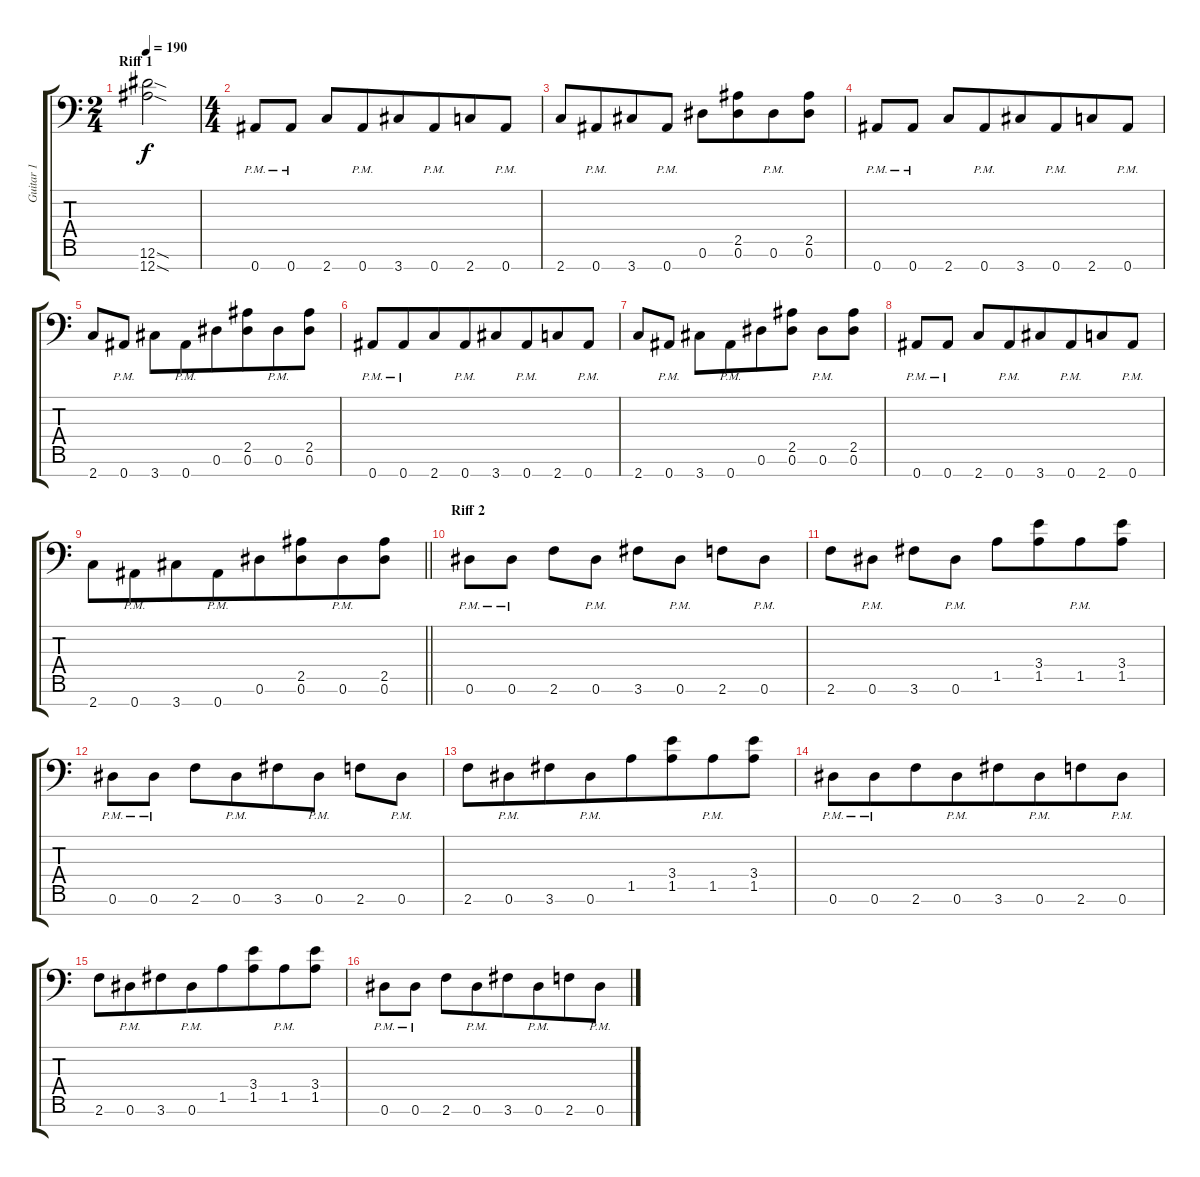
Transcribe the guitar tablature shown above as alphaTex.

\track ("Guitar 1" "Guitar 1") {instrument distortionguitar}
\staff {score tabs}
\tuning (Eb4 Bb3 Gb3 Db3 Ab2 Eb2 Bb1) {hide}
\ts (2 4)
\section ("" "Riff 1")
\tempo 190
\clef f4
\ks c
(12.6{sod} 12.7{sod}).2{dy f instrument distortionguitar} |
\ts (4 4)
0.7{pm}.8{beam merge} 0.7{pm}.8 2.7.8 0.7{pm}.8{beam merge} 3.7.8{beam merge} 0.7{pm}.8{beam merge} 2.7.8 0.7{pm}.8 |
2.7.8{beam merge} 0.7{pm}.8{beam merge} 3.7.8{beam merge} 0.7{pm}.8 0.6.8 (2.5 0.6).8{beam merge} 0.6{pm}.8{beam merge} (2.5 0.6).8 |
0.7{pm}.8 0.7{pm}.8 2.7.8{beam merge} 0.7{pm}.8{beam merge} 3.7.8{beam merge} 0.7{pm}.8{beam merge} 2.7.8{beam merge} 0.7{pm}.8 |
2.7.8{beam merge} 0.7{pm}.8 3.7.8 0.7{pm}.8{beam merge} 0.6.8{beam merge} (2.5 0.6).8{beam merge} 0.6{pm}.8{beam merge} (2.5 0.6).8 |
0.7{pm}.8{beam merge} 0.7{pm}.8{beam merge} 2.7.8 0.7{pm}.8{beam merge} 3.7.8{beam merge} 0.7{pm}.8{beam merge} 2.7.8{beam merge} 0.7{pm}.8 |
2.7.8 0.7{pm}.8 3.7.8{beam merge} 0.7{pm}.8{beam merge} 0.6.8{beam merge} (2.5 0.6).8 0.6{pm}.8 (2.5 0.6).8 |
0.7{pm}.8{beam merge} 0.7{pm}.8 2.7.8 0.7{pm}.8{beam merge} 3.7.8{beam merge} 0.7{pm}.8{beam merge} 2.7.8{beam merge} 0.7{pm}.8 |
\barLineRight lightlight
2.7.8{beam merge} 0.7{pm}.8{beam merge} 3.7.8 0.7{pm}.8{beam merge} 0.6.8{beam merge} (2.5 0.6).8{beam merge} 0.6{pm}.8{beam merge} (2.5 0.6).8 |
\section ("" "Riff 2")
0.6{pm}.8 0.6{pm}.8 2.6.8{beam merge} 0.6{pm}.8 3.6.8 0.6{pm}.8 2.6.8{beam merge} 0.6{pm}.8 |
2.6.8{beam merge} 0.6{pm}.8 3.6.8 0.6{pm}.8 1.5.8{beam merge} (3.4 1.5).8{beam merge} 1.5{pm}.8 (3.4 1.5).8 |
0.6{pm}.8{beam merge} 0.6{pm}.8 2.6.8 0.6{pm}.8{beam merge} 3.6.8{beam merge} 0.6{pm}.8 2.6.8 0.6{pm}.8 |
2.6.8{beam merge} 0.6{pm}.8{beam merge} 3.6.8{beam merge} 0.6{pm}.8{beam merge} 1.5.8{beam merge} (3.4 1.5).8{beam merge} 1.5{pm}.8{beam merge} (3.4 1.5).8 |
0.6{pm}.8 0.6{pm}.8{beam merge} 2.6.8 0.6{pm}.8{beam merge} 3.6.8{beam merge} 0.6{pm}.8{beam merge} 2.6.8{beam merge} 0.6{pm}.8 |
2.6.8{beam merge} 0.6{pm}.8{beam merge} 3.6.8{beam merge} 0.6{pm}.8{beam merge} 1.5.8{beam merge} (3.4 1.5).8{beam merge} 1.5{pm}.8{beam merge} (3.4 1.5).8 |
0.6{pm}.8{beam merge} 0.6{pm}.8 2.6.8{beam merge} 0.6{pm}.8{beam merge} 3.6.8{beam merge} 0.6{pm}.8{beam merge} 2.6.8{beam merge} 0.6{pm}.8
